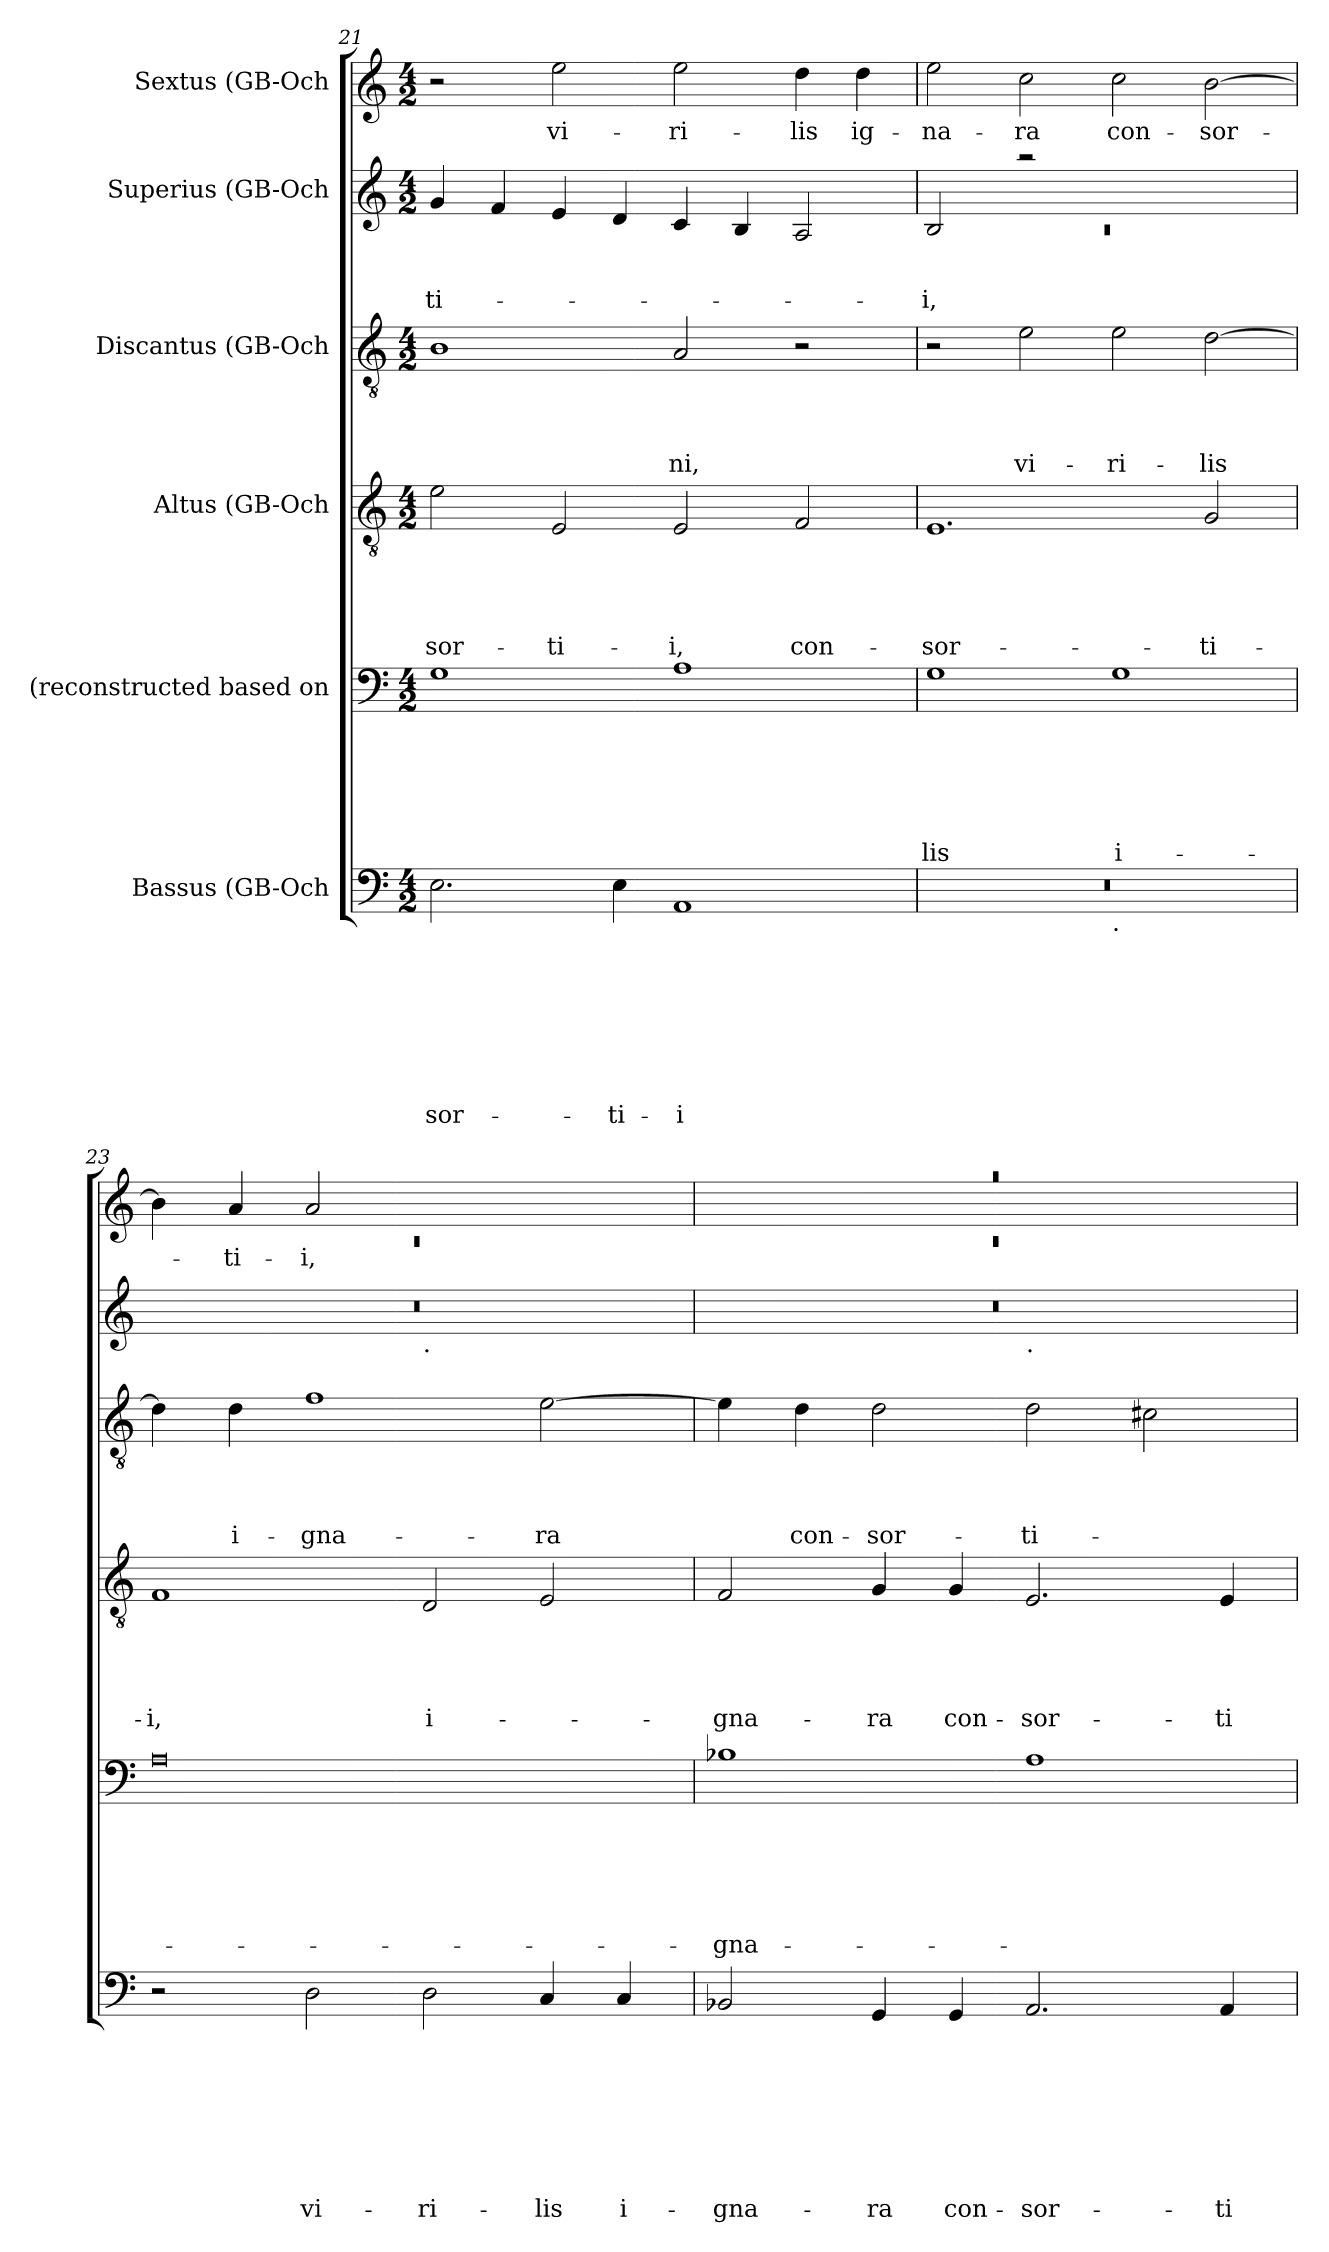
**kern	**text	**text	**text	**text	**text	**text	**text	**text	**kern	**text	**text	**text	**text	**text	**text	**kern	**text	**text	**text	**text	**text	**kern	**text	**text	**text	**text	**kern	**text	**text	**text	**kern	**text
*part6	*part6	*part6	*part6	*part6	*part6	*part6	*part6	*part6	*part5	*part5	*part5	*part5	*part5	*part5	*part5	*part4	*part4	*part4	*part4	*part4	*part4	*part3	*part3	*part3	*part3	*part3	*part2	*part2	*part2	*part2	*part1	*part1
*staff6	*staff6	*staff6	*staff6	*staff6	*staff6	*staff6	*staff6	*staff6	*staff5	*staff5	*staff5	*staff5	*staff5	*staff5	*staff5	*staff4	*staff4	*staff4	*staff4	*staff4	*staff4	*staff3	*staff3	*staff3	*staff3	*staff3	*staff2	*staff2	*staff2	*staff2	*staff1	*staff1
*I"Bassus (GB-Och	*	*	*	*	*	*	*	*	*I"(reconstructed based on	*	*	*	*	*	*	*I"Altus (GB-Och	*	*	*	*	*	*I"Discantus (GB-Och	*	*	*	*	*I"Superius (GB-Och	*	*	*	*I"Sextus (GB-Och	*
!!LO:LB:g=z
*clefF4	*	*	*	*	*	*	*	*	*clefF4	*	*	*	*	*	*	*clefGv2	*	*	*	*	*	*clefGv2	*	*	*	*	*clefG2	*	*	*	*clefG2	*
*k[]	*	*	*	*	*	*	*	*	*k[]	*	*	*	*	*	*	*k[]	*	*	*	*	*	*k[]	*	*	*	*	*k[]	*	*	*	*k[]	*
*C:	*	*	*	*	*	*	*	*	*C:	*	*	*	*	*	*	*C:	*	*	*	*	*	*C:	*	*	*	*	*C:	*	*	*	*C:	*
*M4/2	*	*	*	*	*	*	*	*	*M4/2	*	*	*	*	*	*	*M4/2	*	*	*	*	*	*M4/2	*	*	*	*	*M4/2	*	*	*	*M4/2	*
=21	=21	=21	=21	=21	=21	=21	=21	=21	=21	=21	=21	=21	=21	=21	=21	=21	=21	=21	=21	=21	=21	=21	=21	=21	=21	=21	=21	=21	=21	=21	=21	=21
!	!	!	!	!	!	!	!	!LO:LY:b	!	!	!	!	!	!	!	!	!	!	!	!	!LO:LY:b	!	!	!	!	!	!	!	!	!LO:LY:b	!	!
2.E\	.	.	.	.	.	.	.	-sor-	1G	.	.	.	.	.	.	2e\	.	.	.	.	-sor-	1B	.	.	.	.	4g/	.	.	-ti-	2r	.
.	.	.	.	.	.	.	.	.	.	.	.	.	.	.	.	.	.	.	.	.	.	.	.	.	.	.	4f/	.	.	.	.	.
!	!	!	!	!	!	!	!	!	!	!	!	!	!	!	!	!	!	!	!	!	!LO:LY:b	!	!	!	!	!	!	!	!	!	!	!LO:LY:b
.	.	.	.	.	.	.	.	.	.	.	.	.	.	.	.	2E/	.	.	.	.	-ti-	.	.	.	.	.	4e/	.	.	.	2ee\	vi-
!	!	!	!	!	!	!	!	!LO:LY:b	!	!	!	!	!	!	!	!	!	!	!	!	!	!	!	!	!	!	!	!	!	!	!	!
4E\	.	.	.	.	.	.	.	-ti-	.	.	.	.	.	.	.	.	.	.	.	.	.	.	.	.	.	.	4d/	.	.	.	.	.
!	!	!	!	!	!	!	!	!LO:LY:b:rj	!	!	!	!	!	!	!	!	!	!	!	!	!LO:LY:b	!	!	!	!	!LO:LY:b	!	!	!	!	!	!LO:LY:b
1AA	.	.	.	.	.	.	.	-i	1A	.	.	.	.	.	.	2E/	.	.	.	.	-i,	2A/	.	.	.	-ni,	4c/	.	.	.	2ee\	-ri-
.	.	.	.	.	.	.	.	.	.	.	.	.	.	.	.	.	.	.	.	.	.	.	.	.	.	.	4B/	.	.	.	.	.
!	!	!	!	!	!	!	!	!	!	!	!	!	!	!	!	!	!	!	!	!	!LO:LY:b	!	!	!	!	!	!	!	!	!	!	!LO:LY:b
.	.	.	.	.	.	.	.	.	.	.	.	.	.	.	.	2F/	.	.	.	.	con-	2r	.	.	.	.	2A/	.	.	.	4dd\	-lis
!	!	!	!	!	!	!	!	!	!	!	!	!	!	!	!	!	!	!	!	!	!	!	!	!	!	!	!	!	!	!	!	!LO:LY:b
.	.	.	.	.	.	.	.	.	.	.	.	.	.	.	.	.	.	.	.	.	.	.	.	.	.	.	.	.	.	.	4dd\	ig-
=22	=22	=22	=22	=22	=22	=22	=22	=22	=22	=22	=22	=22	=22	=22	=22	=22	=22	=22	=22	=22	=22	=22	=22	=22	=22	=22	=22	=22	=22	=22	=22	=22
*	*	*	*	*	*	*	*	*	*	*	*	*	*	*	*	*	*	*	*	*	*	*	*	*	*	*	*^	*	*	*	*	*
!	!	!	!	!	!	!	!	!	!	!	!	!	!	!	!LO:LY:b	!	!	!	!	!	!LO:LY:b	!	!	!	!	!	!	!LO:N:vis=1	!	!	!LO:LY:b	!	!LO:LY:b
*^	*	*	*	*	*	*	*	*	*	*	*	*	*	*	*	*	*	*	*	*	*	*	*	*	*	*	*	*	*	*	*	*	*
0r	1ryy	.	.	.	.	.	.	.	.	1G	.	.	.	.	.	-lis	1.E	.	.	.	.	-sor-	2r	.	.	.	.	2B/	0rc	.	.	-i,	2ee\	-na-
!	!	!	!	!	!	!	!	!	!	!	!	!	!	!	!	!	!	!	!	!	!	!	!	!	!	!	!LO:LY:b	!	!	!	!	!	!	!LO:LY:b
.	.	.	.	.	.	.	.	.	.	.	.	.	.	.	.	.	.	.	.	.	.	.	2e\	.	.	.	vi-	2raa	.	.	.	.	2cc\	-ra
!	!LO:TX:b:t=.	!	!	!	!	!	!	!	!	!	!	!	!	!	!	!	!	!	!	!	!	!	!	!	!	!	!	!	!	!	!	!	!	!
!	!	!	!	!	!	!	!	!	!	!	!	!	!	!	!	!LO:LY:b	!	!	!	!	!	!	!	!	!	!	!LO:LY:b	!	!	!	!	!	!	!LO:LY:b
.	1ryy	.	.	.	.	.	.	.	.	1G	.	.	.	.	.	i-	.	.	.	.	.	.	2e\	.	.	.	-ri-	1ryy	.	.	.	.	2cc\	con-
!	!	!	!	!	!	!	!	!	!	!	!	!	!	!	!	!	!	!	!	!	!	!LO:LY:b	!	!	!	!	!LO:LY:b	!	!	!	!	!	!	!LO:LY:b
.	.	.	.	.	.	.	.	.	.	.	.	.	.	.	.	.	2G/	.	.	.	.	-ti-	[>2d\	.	.	.	-lis	.	.	.	.	.	[>2b\	-sor-
=23	=23	=23	=23	=23	=23	=23	=23	=23	=23	=23	=23	=23	=23	=23	=23	=23	=23	=23	=23	=23	=23	=23	=23	=23	=23	=23	=23	=23	=23	=23	=23	=23	=23	=23
*	*	*	*	*	*	*	*	*	*	*	*	*	*	*	*	*	*	*	*	*	*	*	*	*	*	*	*	*	*	*	*	*	*^	*
!	!	!	!	!	!	!	!	!	!	!	!	!	!	!	!	!	!	!	!	!	!	!LO:LY:b	!	!	!	!	!	!	!	!	!	!	!	!LO:N:vis=1	!
*v	*v	*	*	*	*	*	*	*	*	*	*	*	*	*	*	*	*	*	*	*	*	*	*	*	*	*	*	*	*	*	*	*	*	*	*
2r	.	.	.	.	.	.	.	.	0A	.	.	.	.	.	.	1F	.	.	.	.	-i,	4d\]	.	.	.	.	0r	1ryy	.	.	.	4b\]	0rc	.
!	!	!	!	!	!	!	!	!	!	!	!	!	!	!	!	!	!	!	!	!	!	!	!	!	!	!LO:LY:b	!	!	!	!	!	!	!	!LO:LY:b
.	.	.	.	.	.	.	.	.	.	.	.	.	.	.	.	.	.	.	.	.	.	4d\	.	.	.	i-	.	.	.	.	.	4a/	.	-ti-
!	!	!	!	!	!	!	!	!LO:LY:b	!	!	!	!	!	!	!	!	!	!	!	!	!	!	!	!	!	!LO:LY:b	!	!	!	!	!	!	!	!LO:LY:b
2D\	.	.	.	.	.	.	.	vi-	.	.	.	.	.	.	.	.	.	.	.	.	.	1f	.	.	.	-gna-	.	.	.	.	.	2a/	.	-i,
!	!	!	!	!	!	!	!	!	!	!	!	!	!	!	!	!	!	!	!	!	!	!	!	!	!	!	!	!LO:TX:b:t=.	!	!	!	!	!	!
!	!	!	!	!	!	!	!	!LO:LY:b	!	!	!	!	!	!	!	!	!	!	!	!	!LO:LY:b:rj	!	!	!	!	!	!	!	!	!	!	!	!	!
2D\	.	.	.	.	.	.	.	-ri-	.	.	.	.	.	.	.	2D/	.	.	.	.	i-	.	.	.	.	.	.	1ryy	.	.	.	1ryy	.	.
!	!	!	!	!	!	!	!	!LO:LY:b	!	!	!	!	!	!	!	!	!	!	!	!	!	!	!	!	!	!LO:LY:b	!	!	!	!	!	!	!	!
4C/	.	.	.	.	.	.	.	-lis	.	.	.	.	.	.	.	2E/	.	.	.	.	.	[>2e\	.	.	.	-ra	.	.	.	.	.	.	.	.
!	!	!	!	!	!	!	!	!LO:LY:b	!	!	!	!	!	!	!	!	!	!	!	!	!	!	!	!	!	!	!	!	!	!	!	!	!	!
4C/	.	.	.	.	.	.	.	i-	.	.	.	.	.	.	.	.	.	.	.	.	.	.	.	.	.	.	.	.	.	.	.	.	.	.
=24	=24	=24	=24	=24	=24	=24	=24	=24	=24	=24	=24	=24	=24	=24	=24	=24	=24	=24	=24	=24	=24	=24	=24	=24	=24	=24	=24	=24	=24	=24	=24	=24	=24	=24
!	!	!	!	!	!	!	!	!LO:LY:b	!	!	!	!	!	!	!LO:LY:b	!	!	!	!	!	!LO:LY:b	!	!	!	!	!	!	!	!	!	!	!LO:N:vis=1	!LO:N:vis=1	!
2BB-X/	.	.	.	.	.	.	.	-gna-	1B-X	.	.	.	.	.	-gna-	2F/	.	.	.	.	-gna-	4e\]	.	.	.	.	0r	1ryy	.	.	.	0raa	0rc	.
!	!	!	!	!	!	!	!	!	!	!	!	!	!	!	!	!	!	!	!	!	!	!	!	!	!	!LO:LY:b	!	!	!	!	!	!	!	!
.	.	.	.	.	.	.	.	.	.	.	.	.	.	.	.	.	.	.	.	.	.	4d\	.	.	.	con-	.	.	.	.	.	.	.	.
!	!	!	!	!	!	!	!	!LO:LY:b	!	!	!	!	!	!	!	!	!	!	!	!	!LO:LY:b	!	!	!	!	!LO:LY:b:rj	!	!	!	!	!	!	!	!
4GG/	.	.	.	.	.	.	.	-ra	.	.	.	.	.	.	.	4G/	.	.	.	.	-ra	2d\	.	.	.	-sor-	.	.	.	.	.	.	.	.
!	!	!	!	!	!	!	!	!LO:LY:b	!	!	!	!	!	!	!	!	!	!	!	!	!LO:LY:b	!	!	!	!	!	!	!	!	!	!	!	!	!
4GG/	.	.	.	.	.	.	.	con-	.	.	.	.	.	.	.	4G/	.	.	.	.	con-	.	.	.	.	.	.	.	.	.	.	.	.	.
!	!	!	!	!	!	!	!	!	!	!	!	!	!	!	!	!	!	!	!	!	!	!	!	!	!	!	!	!LO:TX:b:t=.	!	!	!	!	!	!
!	!	!	!	!	!	!	!	!LO:LY:b	!	!	!	!	!	!	!	!	!	!	!	!	!LO:LY:b:rj	!	!	!	!	!LO:LY:b	!	!	!	!	!	!	!	!
2.AA/	.	.	.	.	.	.	.	-sor-	1A	.	.	.	.	.	.	2.E/	.	.	.	.	-sor-	2d\	.	.	.	-ti-	.	1ryy	.	.	.	.	.	.
.	.	.	.	.	.	.	.	.	.	.	.	.	.	.	.	.	.	.	.	.	.	2c#X\	.	.	.	.	.	.	.	.	.	.	.	.
!	!	!	!	!	!	!	!	!LO:LY:b	!	!	!	!	!	!	!	!	!	!	!	!	!LO:LY:b	!	!	!	!	!	!	!	!	!	!	!	!	!
4AA/	.	.	.	.	.	.	.	-ti-	.	.	.	.	.	.	.	4E/	.	.	.	.	-ti-	.	.	.	.	.	.	.	.	.	.	.	.	.
*	*	*	*	*	*	*	*	*	*	*	*	*	*	*	*	*	*	*	*	*	*	*	*	*	*	*	*v	*v	*	*	*	*	*	*
*	*	*	*	*	*	*	*	*	*	*	*	*	*	*	*	*	*	*	*	*	*	*	*	*	*	*	*	*	*	*	*v	*v	*
=	=	=	=	=	=	=	=	=	=	=	=	=	=	=	=	=	=	=	=	=	=	=	=	=	=	=	=	=	=	=	=	=
*-	*-	*-	*-	*-	*-	*-	*-	*-	*-	*-	*-	*-	*-	*-	*-	*-	*-	*-	*-	*-	*-	*-	*-	*-	*-	*-	*-	*-	*-	*-	*-	*-
